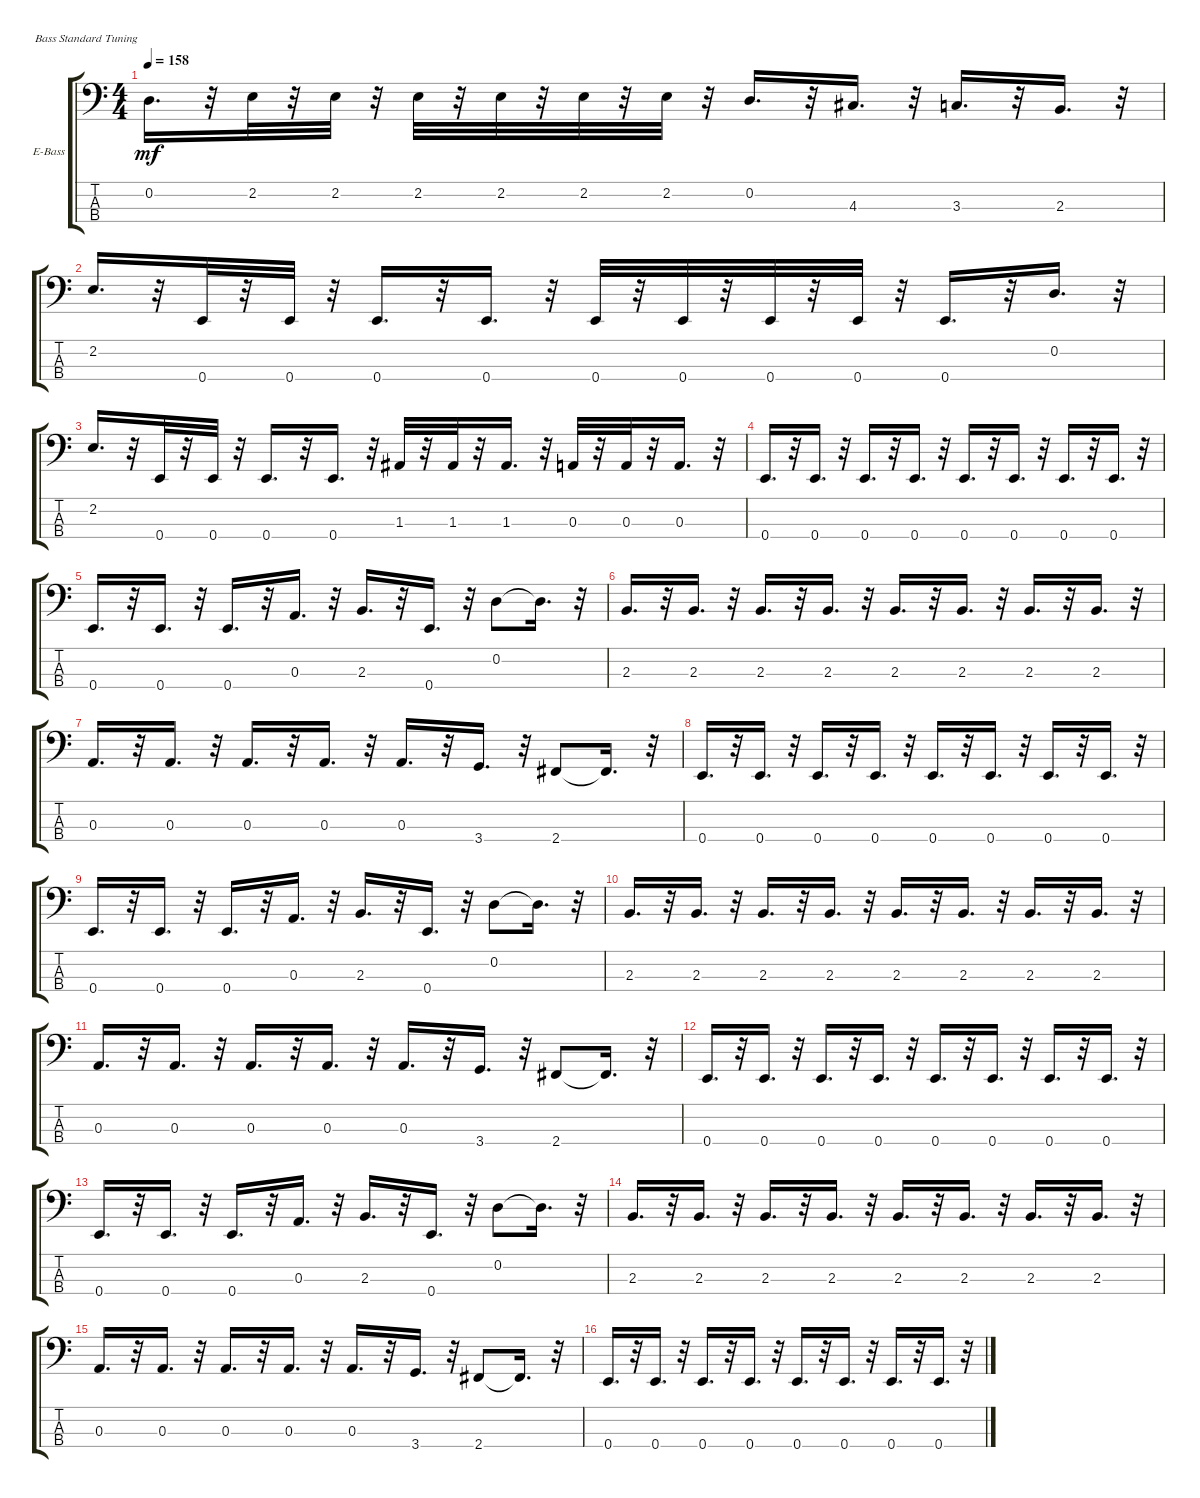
\bracketExtendMode groupsimilarinstruments
\firstSystemTrackNameOrientation horizontal
\otherSystemsTrackNameOrientation horizontal
\track ("" "E-Bass") {instrument electricbassfinger}
\staff {score tabs}
\tuning (G2 D2 A1 E1)
\ts (4 4)
\tempo 158
\clef f4
\ks c
0.2.16{d dy mf} r.32 2.2.32 r.32 2.2.32 r.32 2.2.32 r.32 2.2.32 r.32 2.2.32 r.32 2.2.32 r.32 0.2.16{d} r.32 4.3.16{d} r.32 3.3.16{d} r.32 2.3.16{d} r.32 |
2.2.16{d} r.32 0.4.32 r.32 0.4.32 r.32 0.4.16{d} r.32 0.4.16{d} r.32 0.4.32 r.32 0.4.32 r.32 0.4.32 r.32 0.4.32 r.32 0.4.16{d} r.32 0.2.16{d} r.32 |
2.2.16{d} r.32 0.4.32 r.32 0.4.32 r.32 0.4.16{d} r.32 0.4.16{d} r.32 1.3.32 r.32 1.3.32 r.32 1.3.16{d} r.32 0.3.32 r.32 0.3.32 r.32 0.3.16{d} r.32 |
0.4.16{d} r.32 0.4.16{d} r.32 0.4.16{d} r.32 0.4.16{d} r.32 0.4.16{d} r.32 0.4.16{d} r.32 0.4.16{d} r.32 0.4.16{d} r.32 |
0.4.16{d} r.32 0.4.16{d} r.32 0.4.16{d} r.32 0.3.16{d} r.32 2.3.16{d} r.32 0.4.16{d} r.32 0.2.8 0.2{t}.16{d} r.32 |
2.3.16{d} r.32 2.3.16{d} r.32 2.3.16{d} r.32 2.3.16{d} r.32 2.3.16{d} r.32 2.3.16{d} r.32 2.3.16{d} r.32 2.3.16{d} r.32 |
0.3.16{d} r.32 0.3.16{d} r.32 0.3.16{d} r.32 0.3.16{d} r.32 0.3.16{d} r.32 3.4.16{d} r.32 2.4.8 2.4{t}.16{d} r.32 |
0.4.16{d} r.32 0.4.16{d} r.32 0.4.16{d} r.32 0.4.16{d} r.32 0.4.16{d} r.32 0.4.16{d} r.32 0.4.16{d} r.32 0.4.16{d} r.32 |
0.4.16{d} r.32 0.4.16{d} r.32 0.4.16{d} r.32 0.3.16{d} r.32 2.3.16{d} r.32 0.4.16{d} r.32 0.2.8 0.2{t}.16{d} r.32 |
2.3.16{d} r.32 2.3.16{d} r.32 2.3.16{d} r.32 2.3.16{d} r.32 2.3.16{d} r.32 2.3.16{d} r.32 2.3.16{d} r.32 2.3.16{d} r.32 |
0.3.16{d} r.32 0.3.16{d} r.32 0.3.16{d} r.32 0.3.16{d} r.32 0.3.16{d} r.32 3.4.16{d} r.32 2.4.8 2.4{t}.16{d} r.32 |
0.4.16{d} r.32 0.4.16{d} r.32 0.4.16{d} r.32 0.4.16{d} r.32 0.4.16{d} r.32 0.4.16{d} r.32 0.4.16{d} r.32 0.4.16{d} r.32 |
0.4.16{d} r.32 0.4.16{d} r.32 0.4.16{d} r.32 0.3.16{d} r.32 2.3.16{d} r.32 0.4.16{d} r.32 0.2.8 0.2{t}.16{d} r.32 |
2.3.16{d} r.32 2.3.16{d} r.32 2.3.16{d} r.32 2.3.16{d} r.32 2.3.16{d} r.32 2.3.16{d} r.32 2.3.16{d} r.32 2.3.16{d} r.32 |
0.3.16{d} r.32 0.3.16{d} r.32 0.3.16{d} r.32 0.3.16{d} r.32 0.3.16{d} r.32 3.4.16{d} r.32 2.4.8 2.4{t}.16{d} r.32 |
0.4.16{d} r.32 0.4.16{d} r.32 0.4.16{d} r.32 0.4.16{d} r.32 0.4.16{d} r.32 0.4.16{d} r.32 0.4.16{d} r.32 0.4.16{d} r.32
